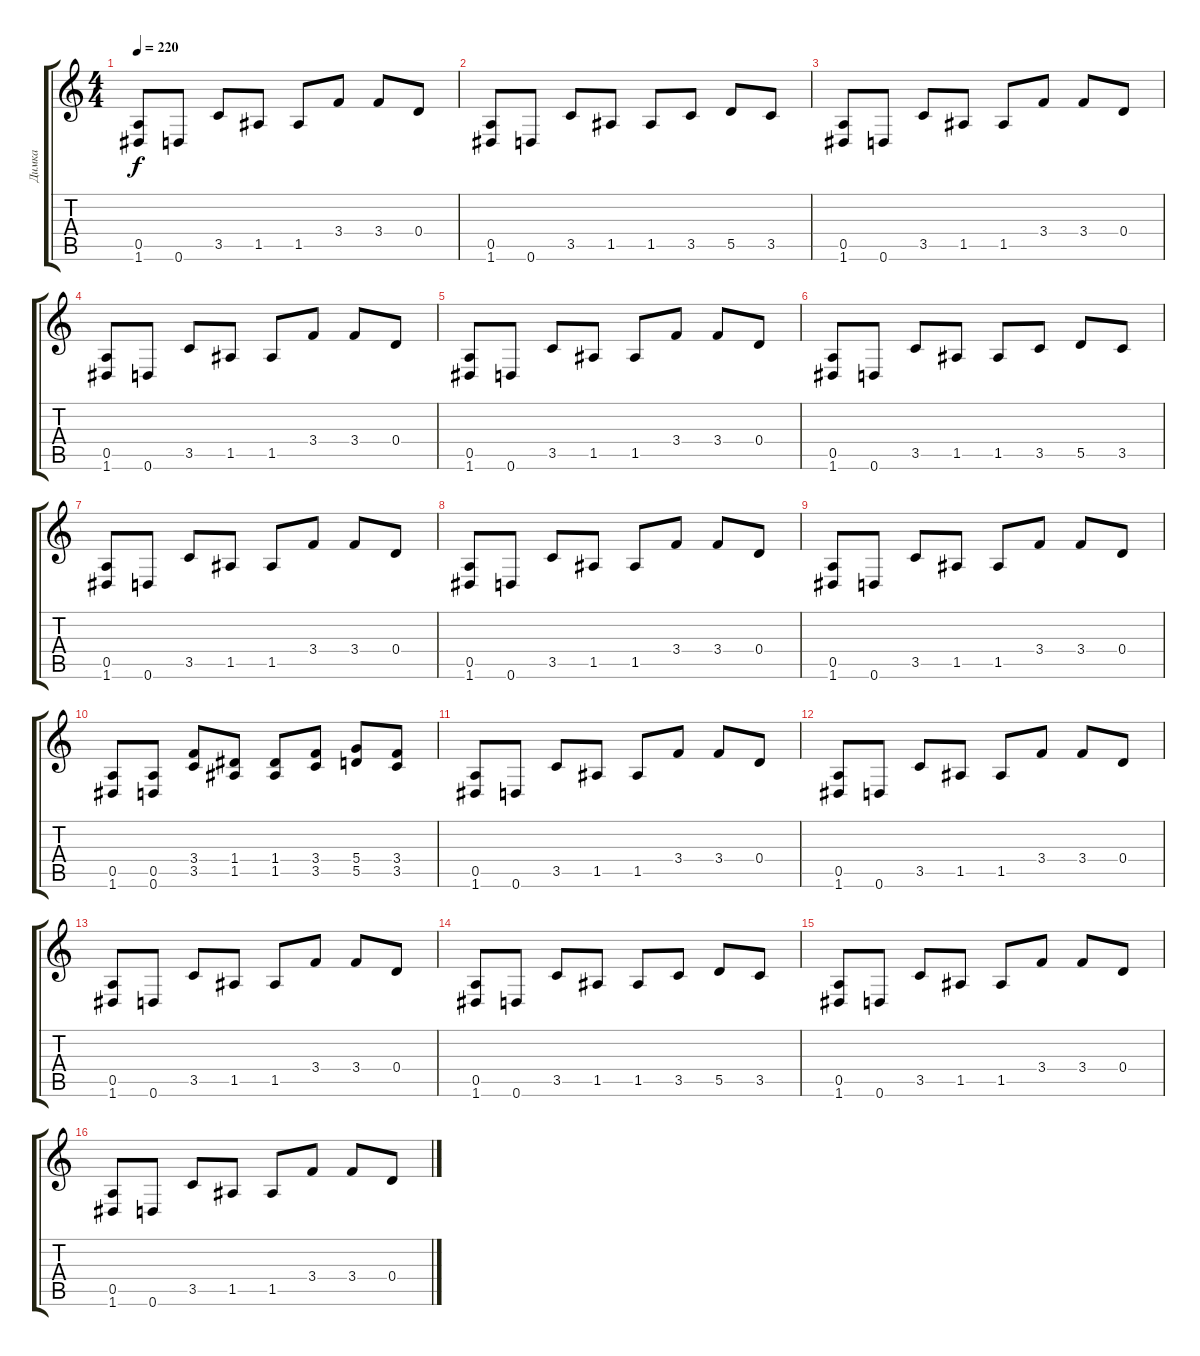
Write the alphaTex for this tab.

\track ("Димка" "Димка") {instrument distortionguitar}
\staff {score tabs}
\tuning (D4 B3 G3 D3 A2 D2) {hide}
\ts (4 4)
\tempo 220
\clef g2
\ks c
(0.5 1.6).8{dy f} 0.6.8 3.5.8 1.5.8 1.5.8 3.4.8 3.4.8 0.4.8 |
(0.5 1.6).8 0.6.8 3.5.8 1.5.8 1.5.8 3.5.8 5.5.8 3.5.8 |
(0.5 1.6).8 0.6.8 3.5.8 1.5.8 1.5.8 3.4.8 3.4.8 0.4.8 |
(0.5 1.6).8 0.6.8 3.5.8 1.5.8 1.5.8 3.4.8 3.4.8 0.4.8 |
(0.5 1.6).8 0.6.8 3.5.8 1.5.8 1.5.8 3.4.8 3.4.8 0.4.8 |
(0.5 1.6).8 0.6.8 3.5.8 1.5.8 1.5.8 3.5.8 5.5.8 3.5.8 |
(0.5 1.6).8 0.6.8 3.5.8 1.5.8 1.5.8 3.4.8 3.4.8 0.4.8 |
(0.5 1.6).8 0.6.8 3.5.8 1.5.8 1.5.8 3.4.8 3.4.8 0.4.8 |
(0.5 1.6).8 0.6.8 3.5.8 1.5.8 1.5.8 3.4.8 3.4.8 0.4.8 |
(0.5 1.6).8 (0.5 0.6).8 (3.4 3.5).8 (1.4 1.5).8 (1.4 1.5).8 (3.4 3.5).8 (5.4 5.5).8 (3.4 3.5).8 |
(0.5 1.6).8 0.6.8 3.5.8 1.5.8 1.5.8 3.4.8 3.4.8 0.4.8 |
(0.5 1.6).8 0.6.8 3.5.8 1.5.8 1.5.8 3.4.8 3.4.8 0.4.8 |
(0.5 1.6).8 0.6.8 3.5.8 1.5.8 1.5.8 3.4.8 3.4.8 0.4.8 |
(0.5 1.6).8 0.6.8 3.5.8 1.5.8 1.5.8 3.5.8 5.5.8 3.5.8 |
(0.5 1.6).8 0.6.8 3.5.8 1.5.8 1.5.8 3.4.8 3.4.8 0.4.8 |
(0.5 1.6).8 0.6.8 3.5.8 1.5.8 1.5.8 3.4.8 3.4.8 0.4.8
